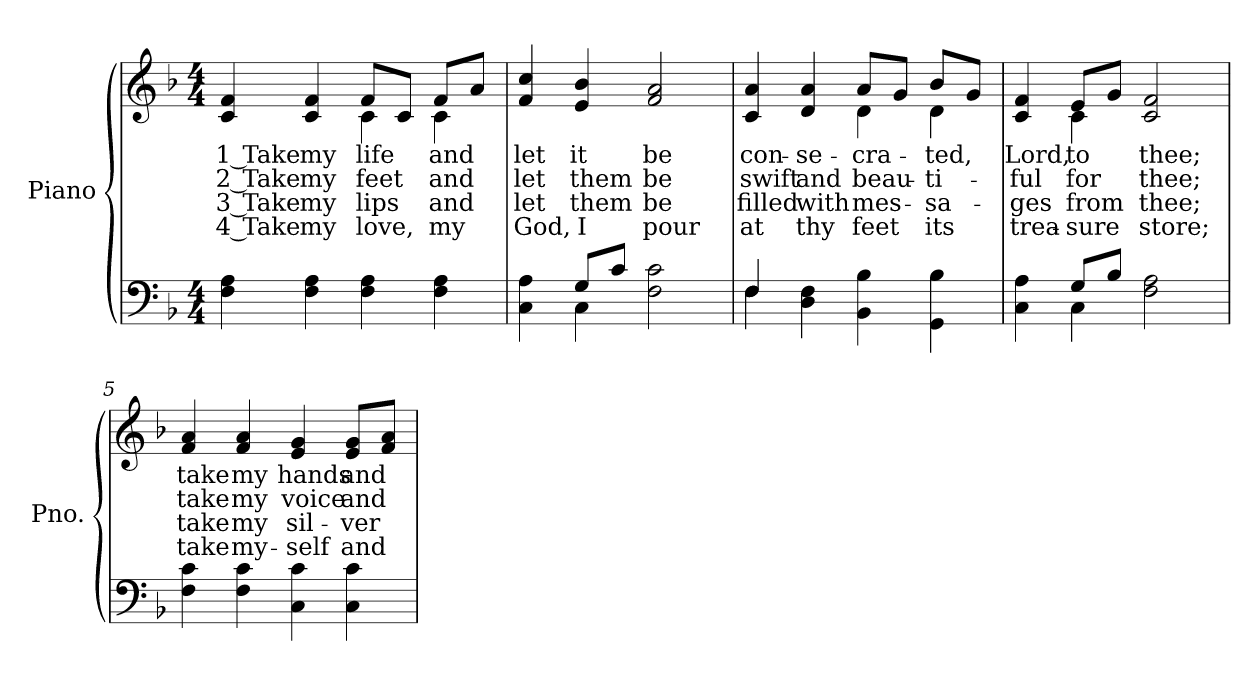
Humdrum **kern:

**kern	**kern	**text	**text	**text	**text
*part2	*part1	*part1	*part1	*part1	*part1
*staff2	*staff1	*staff1	*staff1	*staff1	*staff1
*I"Piano	*I"Piano	*	*	*	*
*I'Pno.	*I'Pno.	*	*	*	*
!!LO:PB:g=z
*clefF4	*clefG2	*	*	*	*
*k[b-]	*k[b-]	*	*	*	*
*F:	*F:	*	*	*	*
*M4/4	*M4/4	*	*	*	*
=1	=1	=1	=1	=1	=1
!	!	!LO:LY:b:color=#000000	!LO:LY:b:color=#000000	!LO:LY:b:color=#000000	!LO:LY:b:color=#000000
*	*^	*	*	*	*
4Fi\ 4Ai	4ci/ 4fi	2ryy	1 Take	2 Take	3 Take	4 Take
!	!	!	!LO:LY:b:color=#000000	!LO:LY:b:color=#000000	!LO:LY:b:color=#000000	!LO:LY:b:color=#000000
4Fi\ 4Ai	4ci/ 4fi	.	my	my	my	my
!	!	!	!LO:LY:b:color=#000000	!LO:LY:b:color=#000000	!LO:LY:b:color=#000000	!LO:LY:b:color=#000000
4Fi\ 4Ai	8fi/L	4ci\	life	feet	lips	love,
.	8ci/J	.	.	.	.	.
!	!	!	!LO:LY:b:color=#000000	!LO:LY:b:color=#000000	!LO:LY:b:color=#000000	!LO:LY:b:color=#000000
4Fi\ 4Ai	8fi/L	4ci\	and	and	and	my
.	8ai/J	.	.	.	.	.
*	*v	*v	*	*	*	*
=2	=2	=2	=2	=2	=2
*^	*	*	*	*	*
!	!	!	!LO:LY:b:color=#000000	!LO:LY:b:color=#000000	!LO:LY:b:color=#000000	!LO:LY:b:color=#000000
4Ci\ 4Ai	4ryy	4fi/ 4cci	let	let	let	God,
!	!	!	!LO:LY:b:color=#000000	!LO:LY:b:color=#000000	!LO:LY:b:color=#000000	!LO:LY:b:color=#000000
8Gi/L	4Ci\	4ei/ 4b-i	it	them	them	I
8ci/J	.	.	.	.	.	.
!	!	!	!LO:LY:b:color=#000000	!LO:LY:b:color=#000000	!LO:LY:b:color=#000000	!LO:LY:b:color=#000000
2Fi\ 2ci	2ryy	2fi/ 2ai	be	be	be	pour
=3	=3	=3	=3	=3	=3	=3
!	!	!	!LO:LY:b:color=#000000	!LO:LY:b:color=#000000	!LO:LY:b:color=#000000	!LO:LY:b:color=#000000
*	*	*^	*	*	*	*
4Fi/	4Fi\	4ci/ 4ai	2ryy	con-	swift	filled	at
!	!	!	!	!LO:LY:b:color=#000000	!LO:LY:b:color=#000000	!LO:LY:b:color=#000000	!LO:LY:b:color=#000000
4Di\ 4Fi	2.ryy	4di/ 4ai	.	-se-	and	with	thy
!	!	!	!	!LO:LY:b:color=#000000	!LO:LY:b:color=#000000	!LO:LY:b:color=#000000	!LO:LY:b:color=#000000
4BB-i\ 4B-i	.	8ai/L	4di\	-cra-	beau-	mes-	-feet
.	.	8gi/J	.	.	.	.	.
!	!	!	!	!LO:LY:b:color=#000000	!LO:LY:b:color=#000000	!LO:LY:b:color=#000000	!LO:LY:b:color=#000000
4GGi\ 4B-i	.	8b-i/L	4di\	-ted,	-ti-	sa-	-its
.	.	8gi/J	.	.	.	.	.
!!LO:LB:g=z	!!
=4	=4	=4	=4	=4	=4	=4	=4
!	!	!	!	!LO:LY:b:color=#000000	!LO:LY:b:color=#000000	!LO:LY:b:color=#000000	!LO:LY:b:color=#000000
4Ci\ 4Ai	4ryy	4ci/ 4fi	4ryy	Lord,	-ful	ges	trea-
!	!	!	!	!LO:LY:b:color=#000000	!LO:LY:b:color=#000000	!LO:LY:b:color=#000000	!LO:LY:b:color=#000000
8Gi/L	4Ci\	8ei/L	4ci\	to	for	-from	sure
8B-i/J	.	8gi/J	.	.	.	.	.
!	!	!	!	!LO:LY:b:color=#000000	!LO:LY:b:color=#000000	!LO:LY:b:color=#000000	!LO:LY:b:color=#000000
2Fi\ 2Ai	2ryy	2ci/ 2fi	2ryy	thee;	thee;	thee;	store;
*v	*v	*	*	*	*	*	*
*	*v	*v	*	*	*	*
=5	=5	=5	=5	=5	=5
*^	*^	*	*	*	*
!	!	!	!	!LO:LY:b:color=#000000	!LO:LY:b:color=#000000	!LO:LY:b:color=#000000	!LO:LY:b:color=#000000
*v	*v	*	*	*	*	*	*
*	*v	*v	*	*	*	*
4Fi\ 4ci	4fi/ 4ai	take	take	take	take
!	!	!LO:LY:b:color=#000000	!LO:LY:b:color=#000000	!LO:LY:b:color=#000000	!LO:LY:b:color=#000000
4Fi\ 4ci	4fi/ 4ai	my	my	my	my-
!	!	!LO:LY:b:color=#000000	!LO:LY:b:color=#000000	!LO:LY:b:color=#000000	!LO:LY:b:color=#000000
4Ci\ 4ci	4ei/ 4gi	hands	voice	-sil-	-self
!	!	!LO:LY:b:color=#000000	!LO:LY:b:color=#000000	!LO:LY:b:color=#000000	!LO:LY:b:color=#000000
4Ci\ 4ci	8ei/ 8gi/L	and	and	ver	and
.	8fi/ 8ai/J	.	.	.	.
=	=	=	=	=	=
*-	*-	*-	*-	*-	*-
